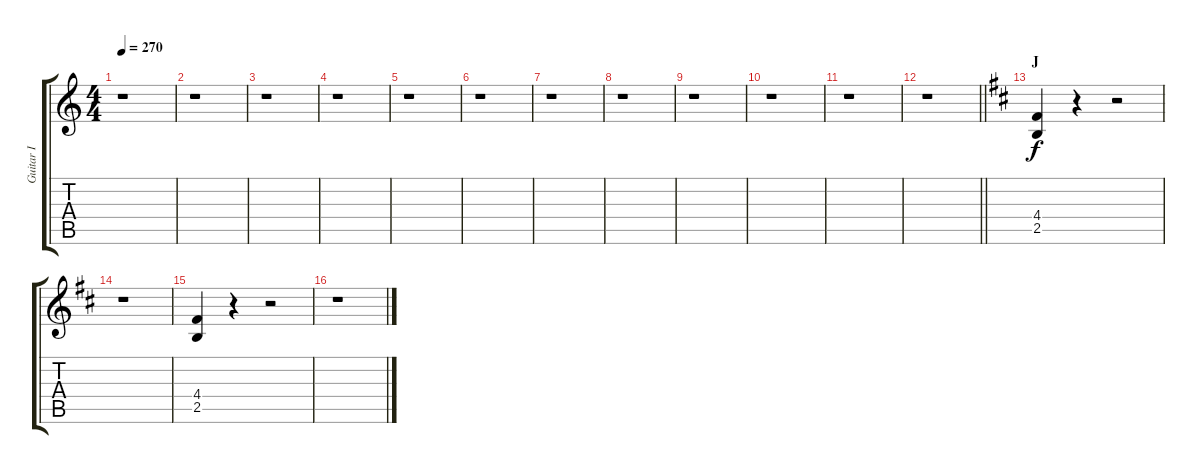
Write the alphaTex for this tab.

\track ("Guitar I" "Guitar I") {instrument overdrivenguitar}
\staff {score tabs}
\tuning (E4 B3 G3 D3 A2 E2) {hide}
\ts (4 4)
\tempo 270
\clef g2
\ks c
r.1{dy f} |
r.1 |
r.1 |
r.1 |
r.1 |
r.1 |
r.1 |
r.1 |
r.1 |
r.1 |
r.1 |
\barLineRight lightlight
r.1 |
\section ("" "J")
\ks d
(4.4 2.5).4 r.4 r.2 |
r.1 |
(4.4 2.5).4 r.4 r.2 |
r.1
